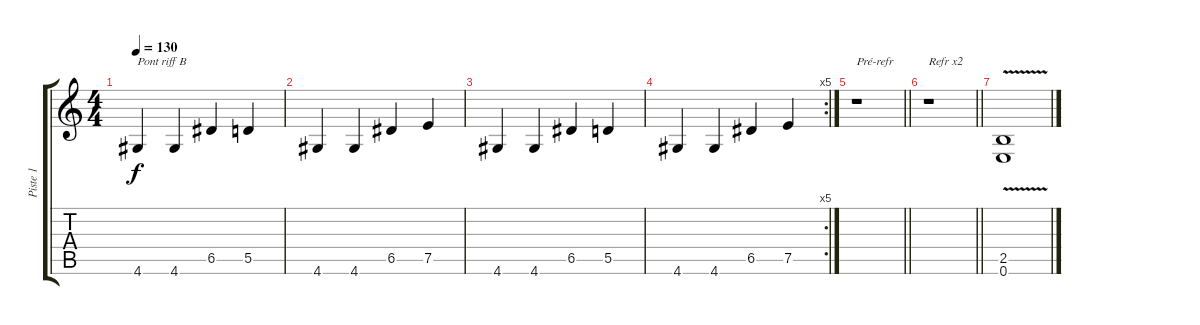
\track ("Piste 1" "Piste 1") {instrument distortionguitar}
\staff {score tabs}
\tuning (E4 B3 G3 D3 A2 E2) {hide}
\ts (4 4)
\tempo 130
\clef g2
\ks c
4.6.4{txt "Pont riff B" dy f} 4.6.4 6.5.4 5.5.4 |
4.6.4 4.6.4 6.5.4 7.5.4 |
4.6.4 4.6.4 6.5.4 5.5.4 |
\rc 5
4.6.4 4.6.4 6.5.4 7.5.4 |
\barLineRight lightlight
r.1{txt "Pré-refr"} |
\barLineRight lightlight
r.1{txt "Refr x2"} |
(2.5{v} 0.6).1
